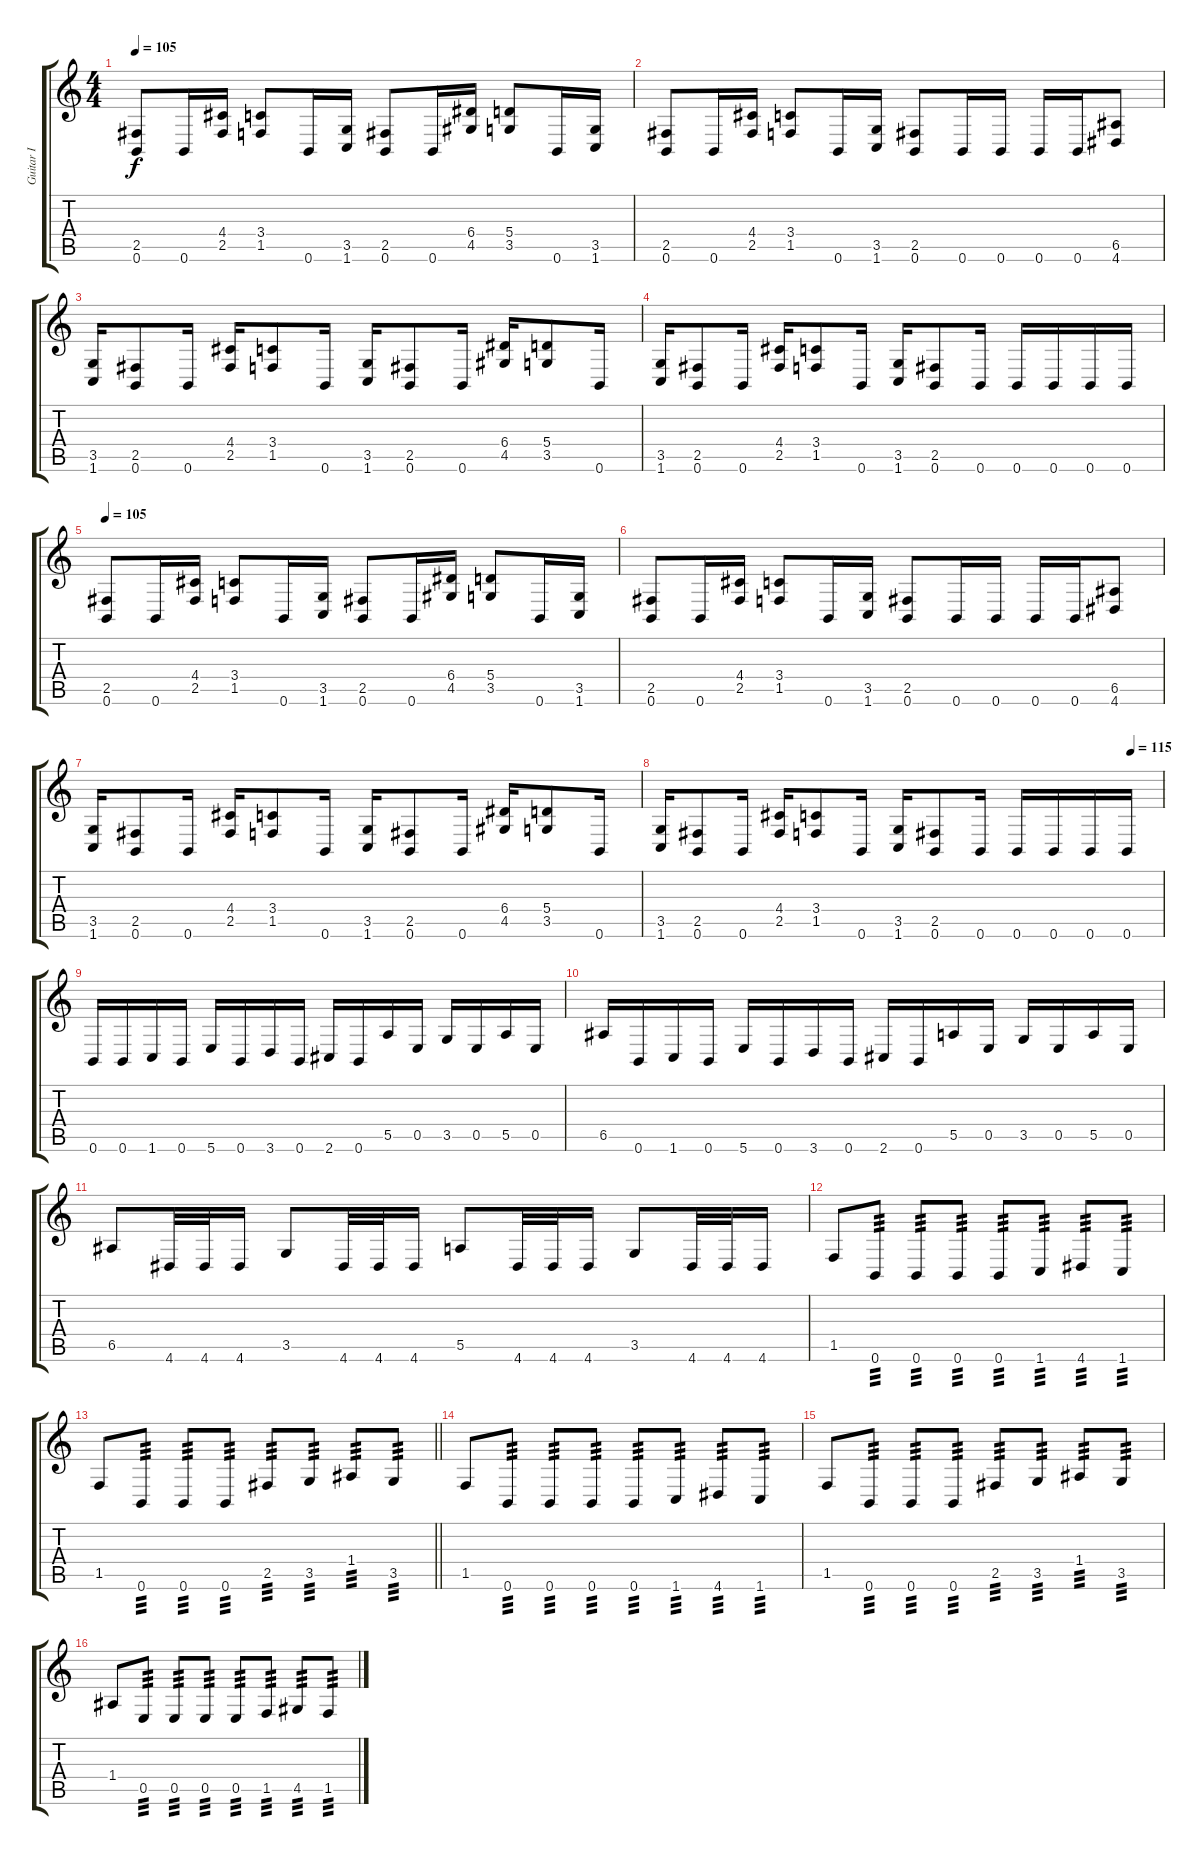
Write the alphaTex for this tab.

\track ("Guitar I" "Guitar I") {instrument distortionguitar}
\staff {score tabs}
\tuning (B3 Gb3 D3 A2 E2 B1) {hide}
\ts (4 4)
\tempo 105
\clef g2
\ks c
(2.5 0.6).8{dy f} 0.6.16 (4.4 2.5).16 (3.4 1.5).8 0.6.16 (3.5 1.6).16 (2.5 0.6).8 0.6.16 (6.4 4.5).16 (5.4 3.5).8 0.6.16 (3.5 1.6).16 |
(2.5 0.6).8 0.6.16 (4.4 2.5).16 (3.4 1.5).8 0.6.16 (3.5 1.6).16 (2.5 0.6).8 0.6.16 0.6.16 0.6.16 0.6.16 (6.5 4.6).8 |
(3.5 1.6).16 (2.5 0.6).8 0.6.16 (4.4 2.5).16 (3.4 1.5).8 0.6.16 (3.5 1.6).16 (2.5 0.6).8 0.6.16 (6.4 4.5).16 (5.4 3.5).8 0.6.16 |
(3.5 1.6).16 (2.5 0.6).8 0.6.16 (4.4 2.5).16 (3.4 1.5).8 0.6.16 (3.5 1.6).16 (2.5 0.6).8 0.6.16 0.6.16 0.6.16 0.6.16 0.6.16 |
\tempo 105
(2.5 0.6).8 0.6.16 (4.4 2.5).16 (3.4 1.5).8 0.6.16 (3.5 1.6).16 (2.5 0.6).8 0.6.16 (6.4 4.5).16 (5.4 3.5).8 0.6.16 (3.5 1.6).16 |
(2.5 0.6).8 0.6.16 (4.4 2.5).16 (3.4 1.5).8 0.6.16 (3.5 1.6).16 (2.5 0.6).8 0.6.16 0.6.16 0.6.16 0.6.16 (6.5 4.6).8 |
(3.5 1.6).16 (2.5 0.6).8 0.6.16 (4.4 2.5).16 (3.4 1.5).8 0.6.16 (3.5 1.6).16 (2.5 0.6).8 0.6.16 (6.4 4.5).16 (5.4 3.5).8 0.6.16 |
\tempo (115 0.9375)
(3.5 1.6).16 (2.5 0.6).8 0.6.16 (4.4 2.5).16 (3.4 1.5).8 0.6.16 (3.5 1.6).16 (2.5 0.6).8 0.6.16 0.6.16 0.6.16 0.6.16 0.6.16 |
0.6.16 0.6.16 1.6.16 0.6.16 5.6.16 0.6.16 3.6.16 0.6.16 2.6.16 0.6.16 5.5.16 0.5.16 3.5.16 0.5.16 5.5.16 0.5.16 |
6.5.16 0.6.16 1.6.16 0.6.16 5.6.16 0.6.16 3.6.16 0.6.16 2.6.16 0.6.16 5.5.16 0.5.16 3.5.16 0.5.16 5.5.16 0.5.16 |
6.5.8 4.6.32 4.6.32 4.6.16 3.5.8 4.6.32 4.6.32 4.6.16 5.5.8 4.6.32 4.6.32 4.6.16 3.5.8 4.6.32 4.6.32 4.6.16 |
1.5.8 0.6.8{tp 3} 0.6.8{tp 3} 0.6.8{tp 3} 0.6.8{tp 3} 1.6.8{tp 3} 4.6.8{tp 3} 1.6.8{tp 3} |
\barLineRight lightlight
1.5.8 0.6.8{tp 3} 0.6.8{tp 3} 0.6.8{tp 3} 2.5.8{tp 3} 3.5.8{tp 3} 1.4.8{tp 3} 3.5.8{tp 3} |
1.5.8 0.6.8{tp 3} 0.6.8{tp 3} 0.6.8{tp 3} 0.6.8{tp 3} 1.6.8{tp 3} 4.6.8{tp 3} 1.6.8{tp 3} |
1.5.8 0.6.8{tp 3} 0.6.8{tp 3} 0.6.8{tp 3} 2.5.8{tp 3} 3.5.8{tp 3} 1.4.8{tp 3} 3.5.8{tp 3} |
1.4.8 0.5.8{tp 3} 0.5.8{tp 3} 0.5.8{tp 3} 0.5.8{tp 3} 1.5.8{tp 3} 4.5.8{tp 3} 1.5.8{tp 3}
